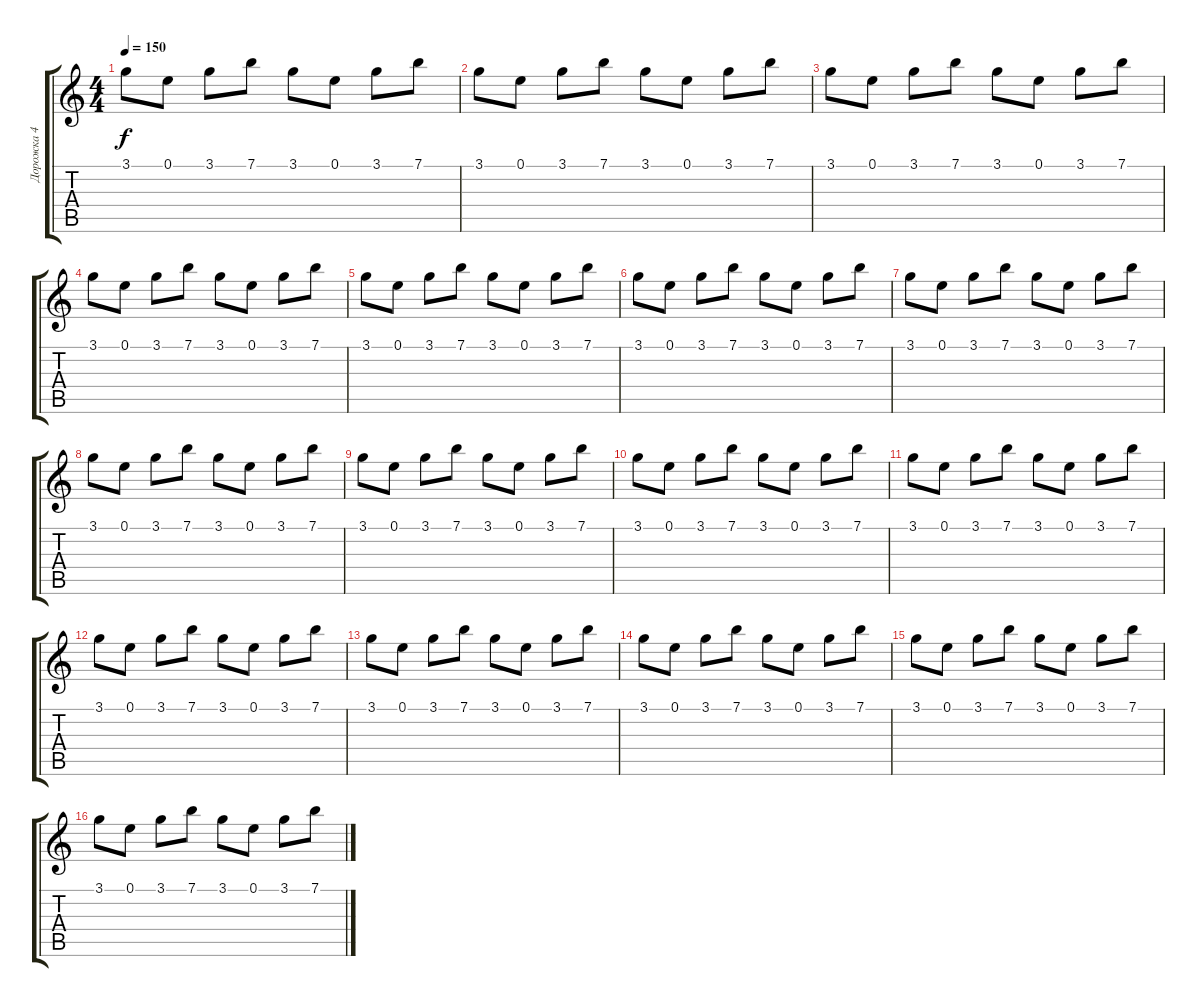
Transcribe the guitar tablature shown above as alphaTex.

\track ("Дорожка 4" "Дорожка 4") {instrument acousticguitarnylon}
\staff {score tabs}
\tuning (E4 B3 G3 D3 A2 E2) {hide}
\ts (4 4)
\tempo 150
\clef g2
\ks c
3.1.8{dy f} 0.1.8 3.1.8 7.1.8 3.1.8 0.1.8 3.1.8 7.1.8 |
3.1.8 0.1.8 3.1.8 7.1.8 3.1.8 0.1.8 3.1.8 7.1.8 |
3.1.8 0.1.8 3.1.8 7.1.8 3.1.8 0.1.8 3.1.8 7.1.8 |
3.1.8 0.1.8 3.1.8 7.1.8 3.1.8 0.1.8 3.1.8 7.1.8 |
3.1.8 0.1.8 3.1.8 7.1.8 3.1.8 0.1.8 3.1.8 7.1.8 |
3.1.8 0.1.8 3.1.8 7.1.8 3.1.8 0.1.8 3.1.8 7.1.8 |
3.1.8 0.1.8 3.1.8 7.1.8 3.1.8 0.1.8 3.1.8 7.1.8 |
3.1.8 0.1.8 3.1.8 7.1.8 3.1.8 0.1.8 3.1.8 7.1.8 |
3.1.8 0.1.8 3.1.8 7.1.8 3.1.8 0.1.8 3.1.8 7.1.8 |
3.1.8 0.1.8 3.1.8 7.1.8 3.1.8 0.1.8 3.1.8 7.1.8 |
3.1.8 0.1.8 3.1.8 7.1.8 3.1.8 0.1.8 3.1.8 7.1.8 |
3.1.8 0.1.8 3.1.8 7.1.8 3.1.8 0.1.8 3.1.8 7.1.8 |
3.1.8 0.1.8 3.1.8 7.1.8 3.1.8 0.1.8 3.1.8 7.1.8 |
3.1.8 0.1.8 3.1.8 7.1.8 3.1.8 0.1.8 3.1.8 7.1.8 |
3.1.8 0.1.8 3.1.8 7.1.8 3.1.8 0.1.8 3.1.8 7.1.8 |
3.1.8 0.1.8 3.1.8 7.1.8 3.1.8 0.1.8 3.1.8 7.1.8
